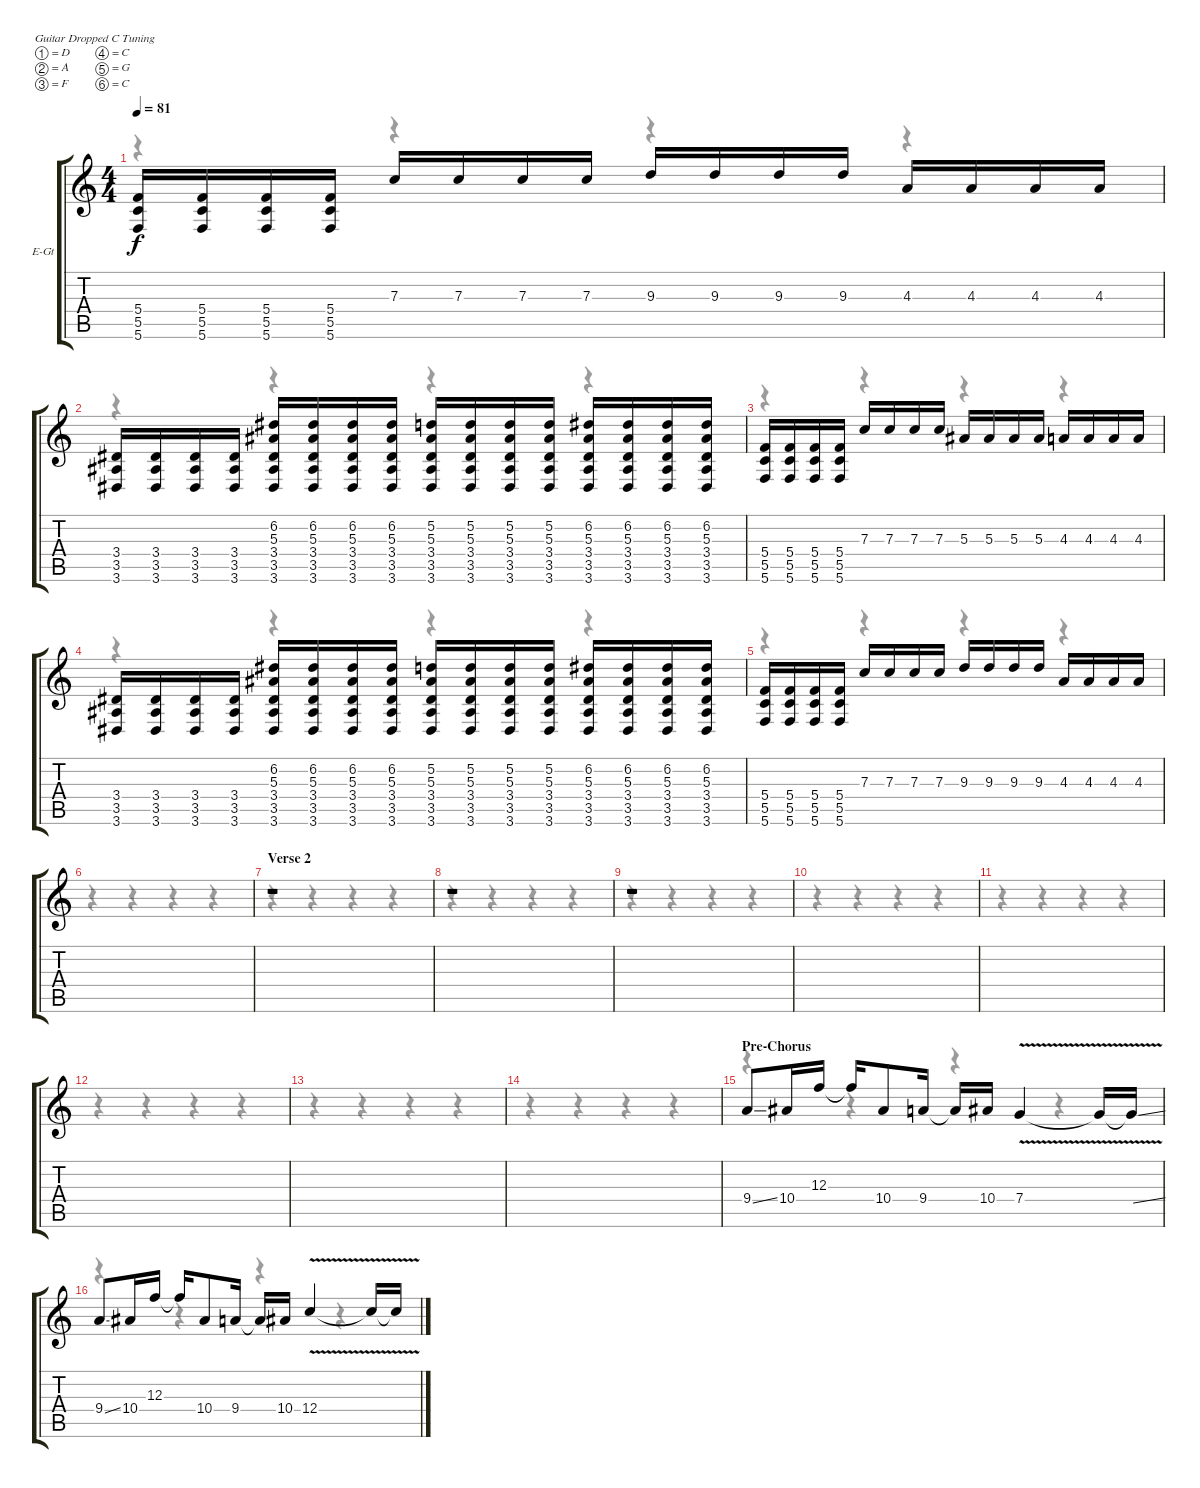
\bracketExtendMode groupsimilarinstruments
\firstSystemTrackNameOrientation horizontal
\otherSystemsTrackNameOrientation horizontal
\track ("Padge (Drive)" "E-Gt") {instrument distortionguitar}
\staff {score tabs}
\tuning (D4 A3 F3 C3 G2 C2)
\voice
\ts (4 4)
\tempo 81
\clef g2
\ks c
(5.4 5.5 5.6).16{dy f} (5.4 5.5 5.6).16 (5.4 5.5 5.6).16 (5.4 5.5 5.6).16 7.3.16 7.3.16 7.3.16 7.3.16 9.3.16 9.3.16 9.3.16 9.3.16 4.3.16 4.3.16 4.3.16 4.3.16 |
(3.4 3.5 3.6).16 (3.4 3.5 3.6).16 (3.4 3.5 3.6).16 (3.4 3.5 3.6).16 (6.2 5.3 3.4 3.5 3.6).16 (6.2 5.3 3.4 3.5 3.6).16 (6.2 5.3 3.4 3.5 3.6).16 (6.2 5.3 3.4 3.5 3.6).16 (5.2 5.3 3.4 3.5 3.6).16 (5.2 5.3 3.4 3.5 3.6).16 (5.2 5.3 3.4 3.5 3.6).16 (5.2 5.3 3.4 3.5 3.6).16 (6.2 5.3 3.4 3.5 3.6).16 (6.2 5.3 3.4 3.5 3.6).16 (6.2 5.3 3.4 3.5 3.6).16 (6.2 5.3 3.4 3.5 3.6).16 |
(5.4 5.5 5.6).16 (5.4 5.5 5.6).16 (5.4 5.5 5.6).16 (5.4 5.5 5.6).16 7.3.16 7.3.16 7.3.16 7.3.16 5.3.16 5.3.16 5.3.16 5.3.16 4.3.16 4.3.16 4.3.16 4.3.16 |
(3.4 3.5 3.6).16 (3.4 3.5 3.6).16 (3.4 3.5 3.6).16 (3.4 3.5 3.6).16 (6.2 5.3 3.4 3.5 3.6).16 (6.2 5.3 3.4 3.5 3.6).16 (6.2 5.3 3.4 3.5 3.6).16 (6.2 5.3 3.4 3.5 3.6).16 (5.2 5.3 3.4 3.5 3.6).16 (5.2 5.3 3.4 3.5 3.6).16 (5.2 5.3 3.4 3.5 3.6).16 (5.2 5.3 3.4 3.5 3.6).16 (6.2 5.3 3.4 3.5 3.6).16 (6.2 5.3 3.4 3.5 3.6).16 (6.2 5.3 3.4 3.5 3.6).16 (6.2 5.3 3.4 3.5 3.6).16 |
(5.4 5.5 5.6).16 (5.4 5.5 5.6).16 (5.4 5.5 5.6).16 (5.4 5.5 5.6).16 7.3.16 7.3.16 7.3.16 7.3.16 9.3.16 9.3.16 9.3.16 9.3.16 4.3.16 4.3.16 4.3.16 4.3.16 |
|
\section ("" "Verse 2")
r.1 |
r.1 |
r.1 |
|
|
|
|
|
\section ("" "Pre-Chorus")
9.4{ss}.8 10.4.16 12.3.16 12.3{t}.16 10.4.8 9.4.16 9.4{t}.16 10.4.16 7.4{v}.4 7.4{v t}.16 7.4{v ss t}.16 |
9.4{ss}.8 10.4.16 12.3.16 12.3{t}.16 10.4.8 9.4.16 9.4{t}.16 10.4.16 12.4{v}.4 12.4{v t}.16 12.4{v ss t}.16
\voice
\clef g2
\ottava regular
\simile none
\ks c
r.4{dy mf} r.4 r.4 r.4 |
r.4 r.4 r.4 r.4 |
r.4 r.4 r.4 r.4 |
r.4 r.4 r.4 r.4 |
r.4 r.4 r.4 r.4 |
r.4 r.4 r.4 r.4 |
r.4 r.4 r.4 r.4 |
r.4 r.4 r.4 r.4 |
r.4 r.4 r.4 r.4 |
r.4 r.4 r.4 r.4 |
r.4 r.4 r.4 r.4 |
r.4 r.4 r.4 r.4 |
r.4 r.4 r.4 r.4 |
r.4 r.4 r.4 r.4 |
r.4 r.4 r.4 r.4 |
r.4 r.4 r.4 r.4
